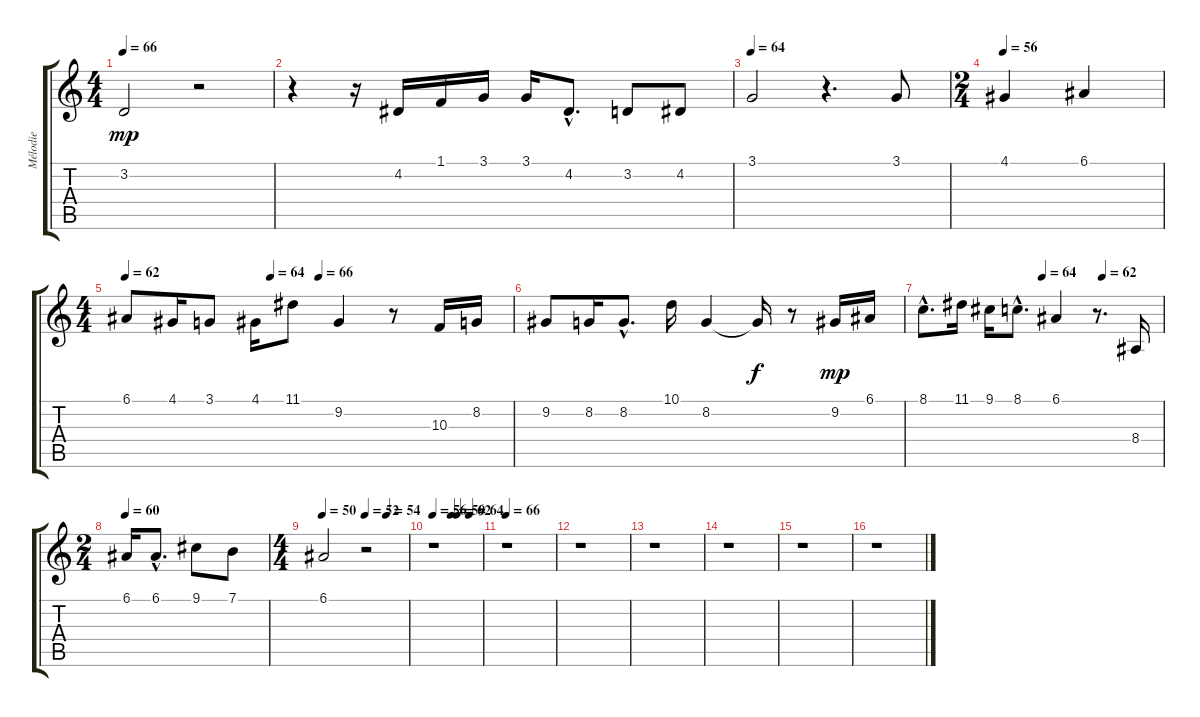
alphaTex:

\track ("Mélodie" "Mélodie") {instrument harmonica}
\staff {score tabs}
\tuning (E4 B3 G3 D3 A2 E2) {hide}
\ts (4 4)
\tempo 66
\clef g2
\ks c
3.2.2{dy mp} r.2 |
r.4 r.16 4.2.16 1.1.16 3.1.16 3.1.16 4.2{hac}.8{d} 3.2.8 4.2.8 |
\tempo 64
3.1.2 r.4{d} 3.1.8 |
\ts (2 4)
\tempo 56
4.1.4 6.1.4 |
\ts (4 4)
\tempo 62
\tempo (64 0.375)
\tempo (66 0.5)
6.1.8 4.1.16 3.1.8 4.1.16 11.1.8 9.2.4 r.8 10.3.16 8.2.16 |
9.2.8 8.2.16 8.2{hac}.8{d} 10.1.16 8.2.4 8.2{t}.16{dy f} r.8 9.2.16{dy mp} 6.1.16 |
\tempo (64 0.5)
\tempo (62 0.75)
8.1{hac}.8{d} 11.1.16 9.1.16 8.1{hac}.8{d} 6.1.4 r.8{d} 8.4.16 |
\ts (2 4)
\tempo 60
6.1.16 6.1{hac}.8{d} 9.1.8 7.1.8 |
\ts (4 4)
\tempo 50
\tempo (52 0.5)
\tempo (54 0.75)
6.1.2 r.2 |
\tempo 56
\tempo (59 0.375)
\tempo (62 0.5)
\tempo (64 0.75)
r.1 |
\tempo 66
r.1 |
r.1 |
r.1 |
r.1 |
r.1 |
r.1
